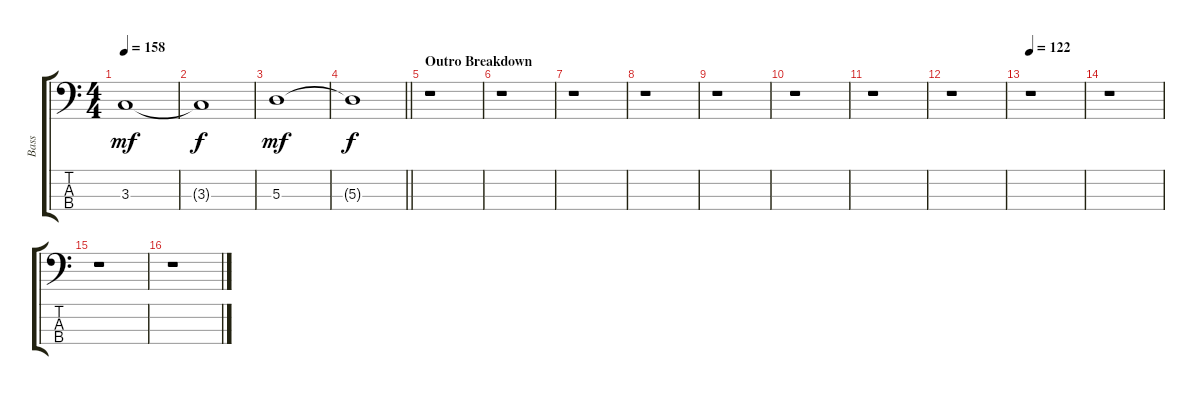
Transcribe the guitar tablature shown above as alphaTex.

\track ("Bass" "Bass") {instrument electricbassfinger}
\staff {score tabs}
\tuning (G2 D2 A1 E1) {hide}
\ts (4 4)
\tempo 158
\clef f4
\ks c
3.3.1{dy mf} |
3.3{t}.1{dy f} |
5.3.1{dy mf} |
\barLineRight lightlight
5.3{t}.1{dy f} |
\section ("" "Outro Breakdown")
r.1 |
r.1 |
r.1 |
r.1 |
r.1 |
r.1 |
r.1 |
r.1 |
\tempo 122
r.1 |
r.1 |
r.1 |
r.1
